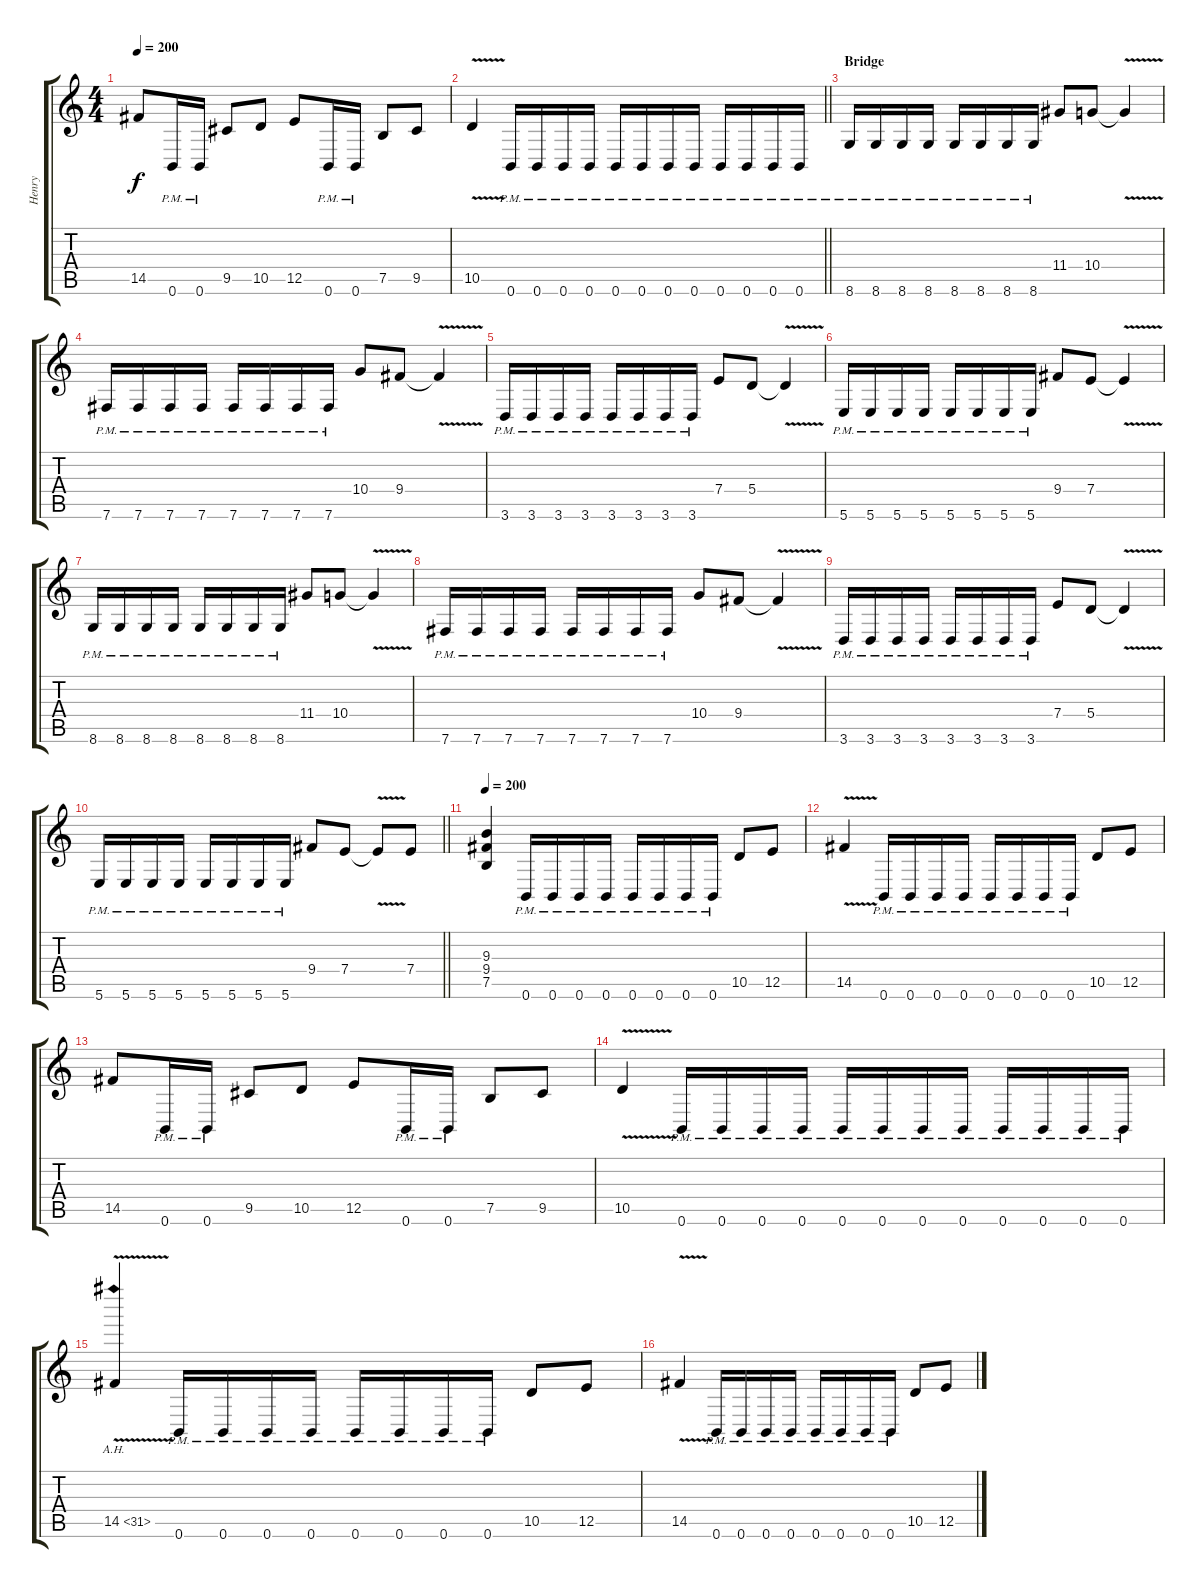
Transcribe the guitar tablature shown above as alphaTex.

\track ("Henry" "Henry") {instrument distortionguitar}
\staff {score tabs}
\tuning (B3 Gb3 D3 A2 E2 B1) {hide}
\ts (4 4)
\tempo 200
\clef g2
\ks c
14.5.8{dy f} 0.6{pm}.16 0.6{pm}.16 9.5.8 10.5.8 12.5.8 0.6{pm}.16 0.6{pm}.16 7.5.8 9.5.8 |
\barLineRight lightlight
10.5{v}.4 0.6{pm}.16 0.6{pm}.16 0.6{pm}.16 0.6{pm}.16 0.6{pm}.16 0.6{pm}.16 0.6{pm}.16 0.6{pm}.16 0.6{pm}.16 0.6{pm}.16 0.6{pm}.16 0.6{pm}.16 |
\section ("" "Bridge")
8.6{pm}.16 8.6{pm}.16 8.6{pm}.16 8.6{pm}.16 8.6{pm}.16 8.6{pm}.16 8.6{pm}.16 8.6{pm}.16 11.4.8 10.4.8 10.4{v t}.4 |
7.6{pm}.16 7.6{pm}.16 7.6{pm}.16 7.6{pm}.16 7.6{pm}.16 7.6{pm}.16 7.6{pm}.16 7.6{pm}.16 10.4.8 9.4.8 9.4{v t}.4 |
3.6{pm}.16 3.6{pm}.16 3.6{pm}.16 3.6{pm}.16 3.6{pm}.16 3.6{pm}.16 3.6{pm}.16 3.6{pm}.16 7.4.8 5.4.8 5.4{v t}.4 |
5.6{pm}.16 5.6{pm}.16 5.6{pm}.16 5.6{pm}.16 5.6{pm}.16 5.6{pm}.16 5.6{pm}.16 5.6{pm}.16 9.4.8 7.4.8 7.4{v t}.4 |
8.6{pm}.16 8.6{pm}.16 8.6{pm}.16 8.6{pm}.16 8.6{pm}.16 8.6{pm}.16 8.6{pm}.16 8.6{pm}.16 11.4.8 10.4.8 10.4{v t}.4 |
7.6{pm}.16 7.6{pm}.16 7.6{pm}.16 7.6{pm}.16 7.6{pm}.16 7.6{pm}.16 7.6{pm}.16 7.6{pm}.16 10.4.8 9.4.8 9.4{v t}.4 |
3.6{pm}.16 3.6{pm}.16 3.6{pm}.16 3.6{pm}.16 3.6{pm}.16 3.6{pm}.16 3.6{pm}.16 3.6{pm}.16 7.4.8 5.4.8 5.4{v t}.4 |
\barLineRight lightlight
5.6{pm}.16 5.6{pm}.16 5.6{pm}.16 5.6{pm}.16 5.6{pm}.16 5.6{pm}.16 5.6{pm}.16 5.6{pm}.16 9.4.8 7.4.8 7.4{v t}.8 7.4.8 |
\tempo 200
(9.3 9.4 7.5).4 0.6{pm}.16 0.6{pm}.16 0.6{pm}.16 0.6{pm}.16 0.6{pm}.16 0.6{pm}.16 0.6{pm}.16 0.6{pm}.16 10.5.8 12.5.8 |
14.5{v}.4 0.6{pm}.16 0.6{pm}.16 0.6{pm}.16 0.6{pm}.16 0.6{pm}.16 0.6{pm}.16 0.6{pm}.16 0.6{pm}.16 10.5.8 12.5.8 |
14.5.8 0.6{pm}.16 0.6{pm}.16 9.5.8 10.5.8 12.5.8 0.6{pm}.16 0.6{pm}.16 7.5.8 9.5.8 |
10.5{v}.4 0.6{pm}.16 0.6{pm}.16 0.6{pm}.16 0.6{pm}.16 0.6{pm}.16 0.6{pm}.16 0.6{pm}.16 0.6{pm}.16 0.6{pm}.16 0.6{pm}.16 0.6{pm}.16 0.6{pm}.16 |
14.5{ah 17 v}.4 0.6{pm}.16 0.6{pm}.16 0.6{pm}.16 0.6{pm}.16 0.6{pm}.16 0.6{pm}.16 0.6{pm}.16 0.6{pm}.16 10.5.8 12.5.8 |
14.5{v}.4 0.6{pm}.16 0.6{pm}.16 0.6{pm}.16 0.6{pm}.16 0.6{pm}.16 0.6{pm}.16 0.6{pm}.16 0.6{pm}.16 10.5.8 12.5.8
